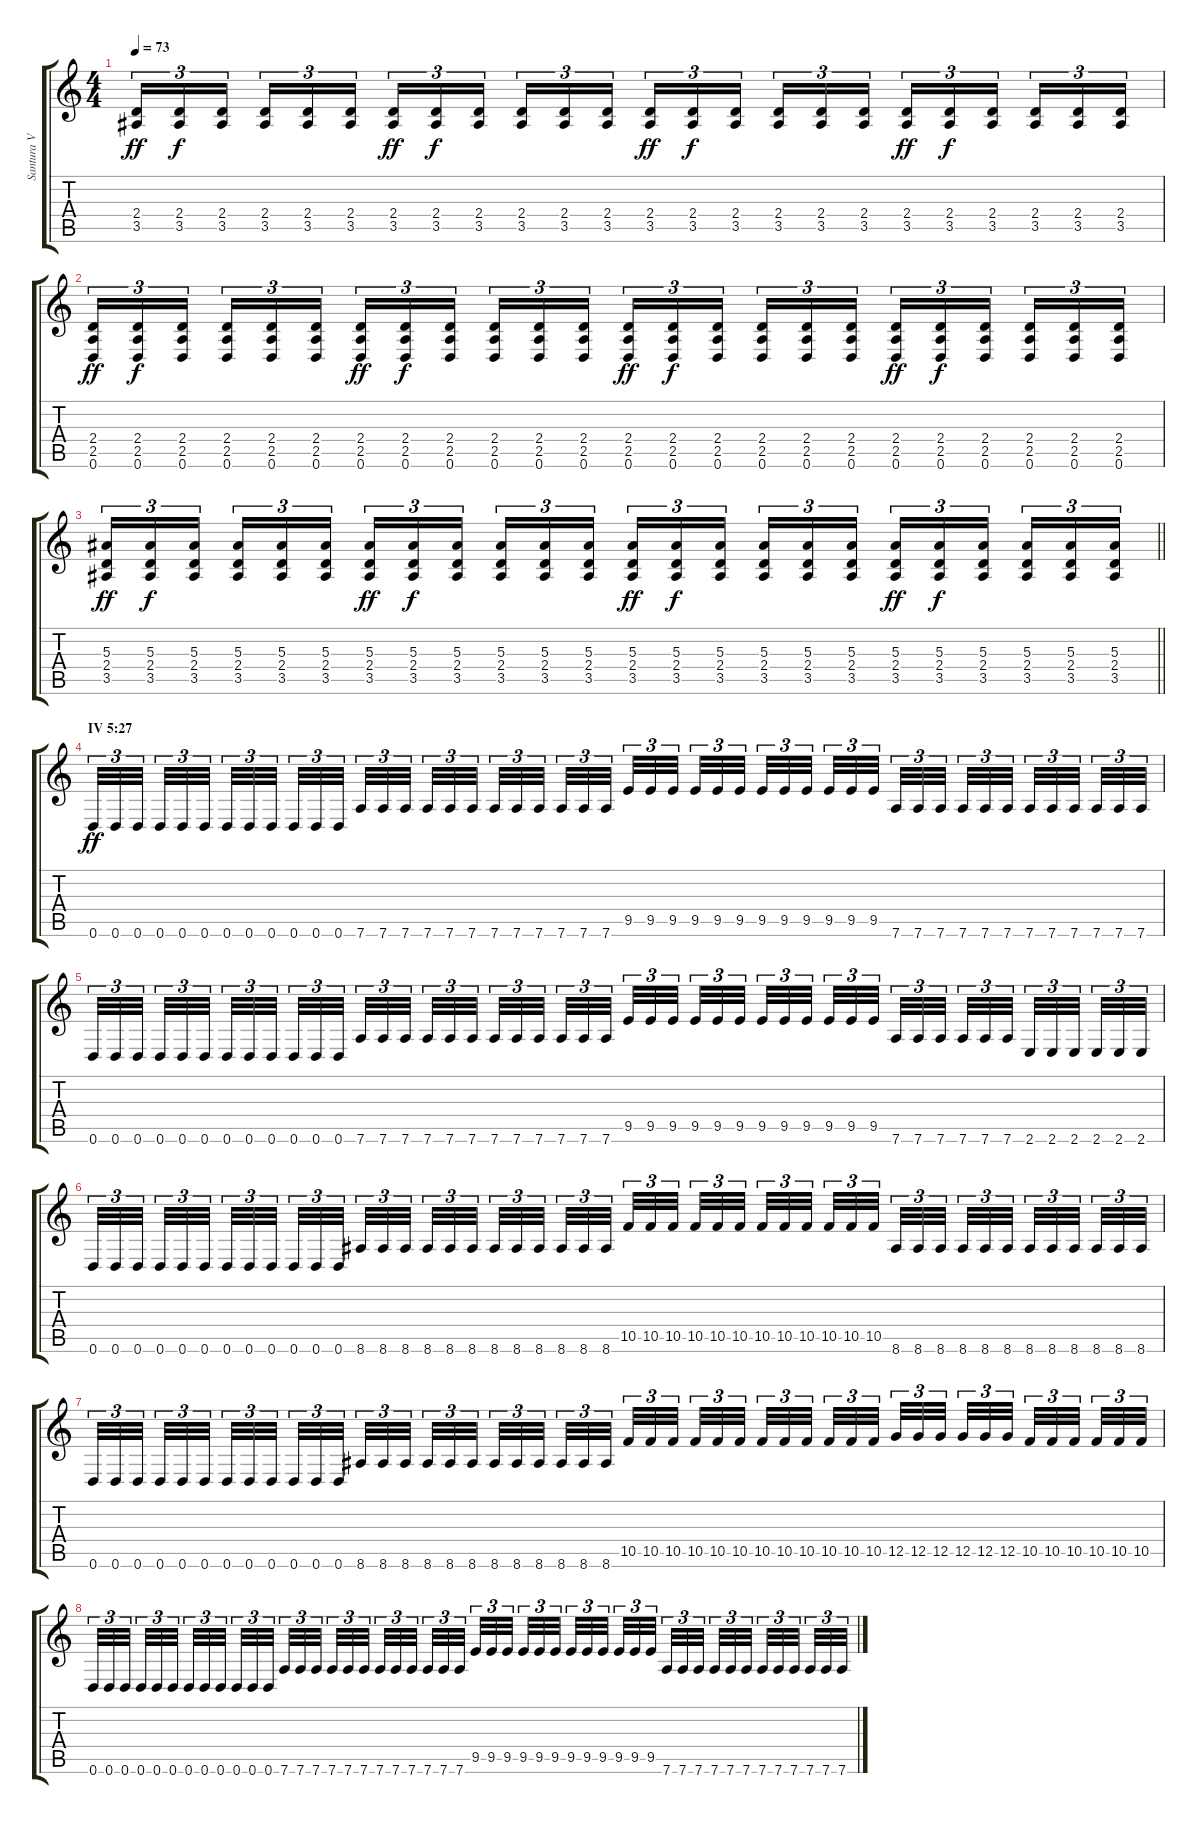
\track ("Santura V" "Santura V") {instrument overdrivenguitar}
\staff {score tabs}
\tuning (D4 A3 F3 C3 G2 D2) {hide}
\ts (4 4)
\tempo 73
\clef g2
\ks c
(2.4 3.5).16{tu (3 2) dy ff} (2.4 3.5).16{tu (3 2) dy f} (2.4 3.5).16{tu (3 2) beam splitsecondary} (2.4 3.5).16{tu (3 2)} (2.4 3.5).16{tu (3 2)} (2.4 3.5).16{tu (3 2)} (2.4 3.5).16{tu (3 2) dy ff} (2.4 3.5).16{tu (3 2) dy f} (2.4 3.5).16{tu (3 2) beam splitsecondary} (2.4 3.5).16{tu (3 2)} (2.4 3.5).16{tu (3 2)} (2.4 3.5).16{tu (3 2)} (2.4 3.5).16{tu (3 2) dy ff} (2.4 3.5).16{tu (3 2) dy f} (2.4 3.5).16{tu (3 2) beam splitsecondary} (2.4 3.5).16{tu (3 2)} (2.4 3.5).16{tu (3 2)} (2.4 3.5).16{tu (3 2)} (2.4 3.5).16{tu (3 2) dy ff} (2.4 3.5).16{tu (3 2) dy f} (2.4 3.5).16{tu (3 2) beam splitsecondary} (2.4 3.5).16{tu (3 2)} (2.4 3.5).16{tu (3 2)} (2.4 3.5).16{tu (3 2)} |
(2.4 2.5 0.6).16{tu (3 2) dy ff} (2.4 2.5 0.6).16{tu (3 2) dy f} (2.4 2.5 0.6).16{tu (3 2) beam splitsecondary} (2.4 2.5 0.6).16{tu (3 2)} (2.4 2.5 0.6).16{tu (3 2)} (2.4 2.5 0.6).16{tu (3 2)} (2.4 2.5 0.6).16{tu (3 2) dy ff} (2.4 2.5 0.6).16{tu (3 2) dy f} (2.4 2.5 0.6).16{tu (3 2) beam splitsecondary} (2.4 2.5 0.6).16{tu (3 2)} (2.4 2.5 0.6).16{tu (3 2)} (2.4 2.5 0.6).16{tu (3 2)} (2.4 2.5 0.6).16{tu (3 2) dy ff} (2.4 2.5 0.6).16{tu (3 2) dy f} (2.4 2.5 0.6).16{tu (3 2) beam splitsecondary} (2.4 2.5 0.6).16{tu (3 2)} (2.4 2.5 0.6).16{tu (3 2)} (2.4 2.5 0.6).16{tu (3 2)} (2.4 2.5 0.6).16{tu (3 2) dy ff} (2.4 2.5 0.6).16{tu (3 2) dy f} (2.4 2.5 0.6).16{tu (3 2) beam splitsecondary} (2.4 2.5 0.6).16{tu (3 2)} (2.4 2.5 0.6).16{tu (3 2)} (2.4 2.5 0.6).16{tu (3 2)} |
\barLineRight lightlight
(5.3 2.4 3.5).16{tu (3 2) dy ff} (5.3 2.4 3.5).16{tu (3 2) dy f} (5.3 2.4 3.5).16{tu (3 2) beam splitsecondary} (5.3 2.4 3.5).16{tu (3 2)} (5.3 2.4 3.5).16{tu (3 2)} (5.3 2.4 3.5).16{tu (3 2)} (5.3 2.4 3.5).16{tu (3 2) dy ff} (5.3 2.4 3.5).16{tu (3 2) dy f} (5.3 2.4 3.5).16{tu (3 2) beam splitsecondary} (5.3 2.4 3.5).16{tu (3 2)} (5.3 2.4 3.5).16{tu (3 2)} (5.3 2.4 3.5).16{tu (3 2)} (5.3 2.4 3.5).16{tu (3 2) dy ff} (5.3 2.4 3.5).16{tu (3 2) dy f} (5.3 2.4 3.5).16{tu (3 2) beam splitsecondary} (5.3 2.4 3.5).16{tu (3 2)} (5.3 2.4 3.5).16{tu (3 2)} (5.3 2.4 3.5).16{tu (3 2)} (5.3 2.4 3.5).16{tu (3 2) dy ff} (5.3 2.4 3.5).16{tu (3 2) dy f} (5.3 2.4 3.5).16{tu (3 2) beam splitsecondary} (5.3 2.4 3.5).16{tu (3 2)} (5.3 2.4 3.5).16{tu (3 2)} (5.3 2.4 3.5).16{tu (3 2)} |
\section ("" "IV 5:27")
0.6.32{tu (3 2) dy ff} 0.6.32{tu (3 2)} 0.6.32{tu (3 2) beam splitsecondary} 0.6.32{tu (3 2)} 0.6.32{tu (3 2)} 0.6.32{tu (3 2) beam splitsecondary} 0.6.32{tu (3 2)} 0.6.32{tu (3 2)} 0.6.32{tu (3 2) beam splitsecondary} 0.6.32{tu (3 2)} 0.6.32{tu (3 2)} 0.6.32{tu (3 2)} 7.6.32{tu (3 2)} 7.6.32{tu (3 2)} 7.6.32{tu (3 2) beam splitsecondary} 7.6.32{tu (3 2)} 7.6.32{tu (3 2)} 7.6.32{tu (3 2) beam splitsecondary} 7.6.32{tu (3 2)} 7.6.32{tu (3 2)} 7.6.32{tu (3 2) beam splitsecondary} 7.6.32{tu (3 2)} 7.6.32{tu (3 2)} 7.6.32{tu (3 2)} 9.5.32{tu (3 2)} 9.5.32{tu (3 2)} 9.5.32{tu (3 2) beam splitsecondary} 9.5.32{tu (3 2)} 9.5.32{tu (3 2)} 9.5.32{tu (3 2) beam splitsecondary} 9.5.32{tu (3 2)} 9.5.32{tu (3 2)} 9.5.32{tu (3 2) beam splitsecondary} 9.5.32{tu (3 2)} 9.5.32{tu (3 2)} 9.5.32{tu (3 2)} 7.6.32{tu (3 2)} 7.6.32{tu (3 2)} 7.6.32{tu (3 2) beam splitsecondary} 7.6.32{tu (3 2)} 7.6.32{tu (3 2)} 7.6.32{tu (3 2) beam splitsecondary} 7.6.32{tu (3 2)} 7.6.32{tu (3 2)} 7.6.32{tu (3 2) beam splitsecondary} 7.6.32{tu (3 2)} 7.6.32{tu (3 2)} 7.6.32{tu (3 2)} |
0.6.32{tu (3 2)} 0.6.32{tu (3 2)} 0.6.32{tu (3 2) beam splitsecondary} 0.6.32{tu (3 2)} 0.6.32{tu (3 2)} 0.6.32{tu (3 2) beam splitsecondary} 0.6.32{tu (3 2)} 0.6.32{tu (3 2)} 0.6.32{tu (3 2) beam splitsecondary} 0.6.32{tu (3 2)} 0.6.32{tu (3 2)} 0.6.32{tu (3 2)} 7.6.32{tu (3 2)} 7.6.32{tu (3 2)} 7.6.32{tu (3 2) beam splitsecondary} 7.6.32{tu (3 2)} 7.6.32{tu (3 2)} 7.6.32{tu (3 2) beam splitsecondary} 7.6.32{tu (3 2)} 7.6.32{tu (3 2)} 7.6.32{tu (3 2) beam splitsecondary} 7.6.32{tu (3 2)} 7.6.32{tu (3 2)} 7.6.32{tu (3 2)} 9.5.32{tu (3 2)} 9.5.32{tu (3 2)} 9.5.32{tu (3 2) beam splitsecondary} 9.5.32{tu (3 2)} 9.5.32{tu (3 2)} 9.5.32{tu (3 2) beam splitsecondary} 9.5.32{tu (3 2)} 9.5.32{tu (3 2)} 9.5.32{tu (3 2) beam splitsecondary} 9.5.32{tu (3 2)} 9.5.32{tu (3 2)} 9.5.32{tu (3 2)} 7.6.32{tu (3 2)} 7.6.32{tu (3 2)} 7.6.32{tu (3 2) beam splitsecondary} 7.6.32{tu (3 2)} 7.6.32{tu (3 2)} 7.6.32{tu (3 2) beam splitsecondary} 2.6.32{tu (3 2)} 2.6.32{tu (3 2)} 2.6.32{tu (3 2) beam splitsecondary} 2.6.32{tu (3 2)} 2.6.32{tu (3 2)} 2.6.32{tu (3 2)} |
0.6.32{tu (3 2)} 0.6.32{tu (3 2)} 0.6.32{tu (3 2) beam splitsecondary} 0.6.32{tu (3 2)} 0.6.32{tu (3 2)} 0.6.32{tu (3 2) beam splitsecondary} 0.6.32{tu (3 2)} 0.6.32{tu (3 2)} 0.6.32{tu (3 2) beam splitsecondary} 0.6.32{tu (3 2)} 0.6.32{tu (3 2)} 0.6.32{tu (3 2)} 8.6.32{tu (3 2)} 8.6.32{tu (3 2)} 8.6.32{tu (3 2) beam splitsecondary} 8.6.32{tu (3 2)} 8.6.32{tu (3 2)} 8.6.32{tu (3 2) beam splitsecondary} 8.6.32{tu (3 2)} 8.6.32{tu (3 2)} 8.6.32{tu (3 2) beam splitsecondary} 8.6.32{tu (3 2)} 8.6.32{tu (3 2)} 8.6.32{tu (3 2)} 10.5.32{tu (3 2)} 10.5.32{tu (3 2)} 10.5.32{tu (3 2) beam splitsecondary} 10.5.32{tu (3 2)} 10.5.32{tu (3 2)} 10.5.32{tu (3 2) beam splitsecondary} 10.5.32{tu (3 2)} 10.5.32{tu (3 2)} 10.5.32{tu (3 2) beam splitsecondary} 10.5.32{tu (3 2)} 10.5.32{tu (3 2)} 10.5.32{tu (3 2)} 8.6.32{tu (3 2)} 8.6.32{tu (3 2)} 8.6.32{tu (3 2) beam splitsecondary} 8.6.32{tu (3 2)} 8.6.32{tu (3 2)} 8.6.32{tu (3 2) beam splitsecondary} 8.6.32{tu (3 2)} 8.6.32{tu (3 2)} 8.6.32{tu (3 2) beam splitsecondary} 8.6.32{tu (3 2)} 8.6.32{tu (3 2)} 8.6.32{tu (3 2)} |
0.6.32{tu (3 2)} 0.6.32{tu (3 2)} 0.6.32{tu (3 2) beam splitsecondary} 0.6.32{tu (3 2)} 0.6.32{tu (3 2)} 0.6.32{tu (3 2) beam splitsecondary} 0.6.32{tu (3 2)} 0.6.32{tu (3 2)} 0.6.32{tu (3 2) beam splitsecondary} 0.6.32{tu (3 2)} 0.6.32{tu (3 2)} 0.6.32{tu (3 2)} 8.6.32{tu (3 2)} 8.6.32{tu (3 2)} 8.6.32{tu (3 2) beam splitsecondary} 8.6.32{tu (3 2)} 8.6.32{tu (3 2)} 8.6.32{tu (3 2) beam splitsecondary} 8.6.32{tu (3 2)} 8.6.32{tu (3 2)} 8.6.32{tu (3 2) beam splitsecondary} 8.6.32{tu (3 2)} 8.6.32{tu (3 2)} 8.6.32{tu (3 2)} 10.5.32{tu (3 2)} 10.5.32{tu (3 2)} 10.5.32{tu (3 2) beam splitsecondary} 10.5.32{tu (3 2)} 10.5.32{tu (3 2)} 10.5.32{tu (3 2) beam splitsecondary} 10.5.32{tu (3 2)} 10.5.32{tu (3 2)} 10.5.32{tu (3 2) beam splitsecondary} 10.5.32{tu (3 2)} 10.5.32{tu (3 2)} 10.5.32{tu (3 2)} 12.5.32{tu (3 2)} 12.5.32{tu (3 2)} 12.5.32{tu (3 2) beam splitsecondary} 12.5.32{tu (3 2)} 12.5.32{tu (3 2)} 12.5.32{tu (3 2) beam splitsecondary} 10.5.32{tu (3 2)} 10.5.32{tu (3 2)} 10.5.32{tu (3 2) beam splitsecondary} 10.5.32{tu (3 2)} 10.5.32{tu (3 2)} 10.5.32{tu (3 2)} |
0.6.32{tu (3 2)} 0.6.32{tu (3 2)} 0.6.32{tu (3 2) beam splitsecondary} 0.6.32{tu (3 2)} 0.6.32{tu (3 2)} 0.6.32{tu (3 2) beam splitsecondary} 0.6.32{tu (3 2)} 0.6.32{tu (3 2)} 0.6.32{tu (3 2) beam splitsecondary} 0.6.32{tu (3 2)} 0.6.32{tu (3 2)} 0.6.32{tu (3 2)} 7.6.32{tu (3 2)} 7.6.32{tu (3 2)} 7.6.32{tu (3 2) beam splitsecondary} 7.6.32{tu (3 2)} 7.6.32{tu (3 2)} 7.6.32{tu (3 2) beam splitsecondary} 7.6.32{tu (3 2)} 7.6.32{tu (3 2)} 7.6.32{tu (3 2) beam splitsecondary} 7.6.32{tu (3 2)} 7.6.32{tu (3 2)} 7.6.32{tu (3 2)} 9.5.32{tu (3 2)} 9.5.32{tu (3 2)} 9.5.32{tu (3 2) beam splitsecondary} 9.5.32{tu (3 2)} 9.5.32{tu (3 2)} 9.5.32{tu (3 2) beam splitsecondary} 9.5.32{tu (3 2)} 9.5.32{tu (3 2)} 9.5.32{tu (3 2) beam splitsecondary} 9.5.32{tu (3 2)} 9.5.32{tu (3 2)} 9.5.32{tu (3 2)} 7.6.32{tu (3 2)} 7.6.32{tu (3 2)} 7.6.32{tu (3 2) beam splitsecondary} 7.6.32{tu (3 2)} 7.6.32{tu (3 2)} 7.6.32{tu (3 2) beam splitsecondary} 7.6.32{tu (3 2)} 7.6.32{tu (3 2)} 7.6.32{tu (3 2) beam splitsecondary} 7.6.32{tu (3 2)} 7.6.32{tu (3 2)} 7.6.32{tu (3 2)}
